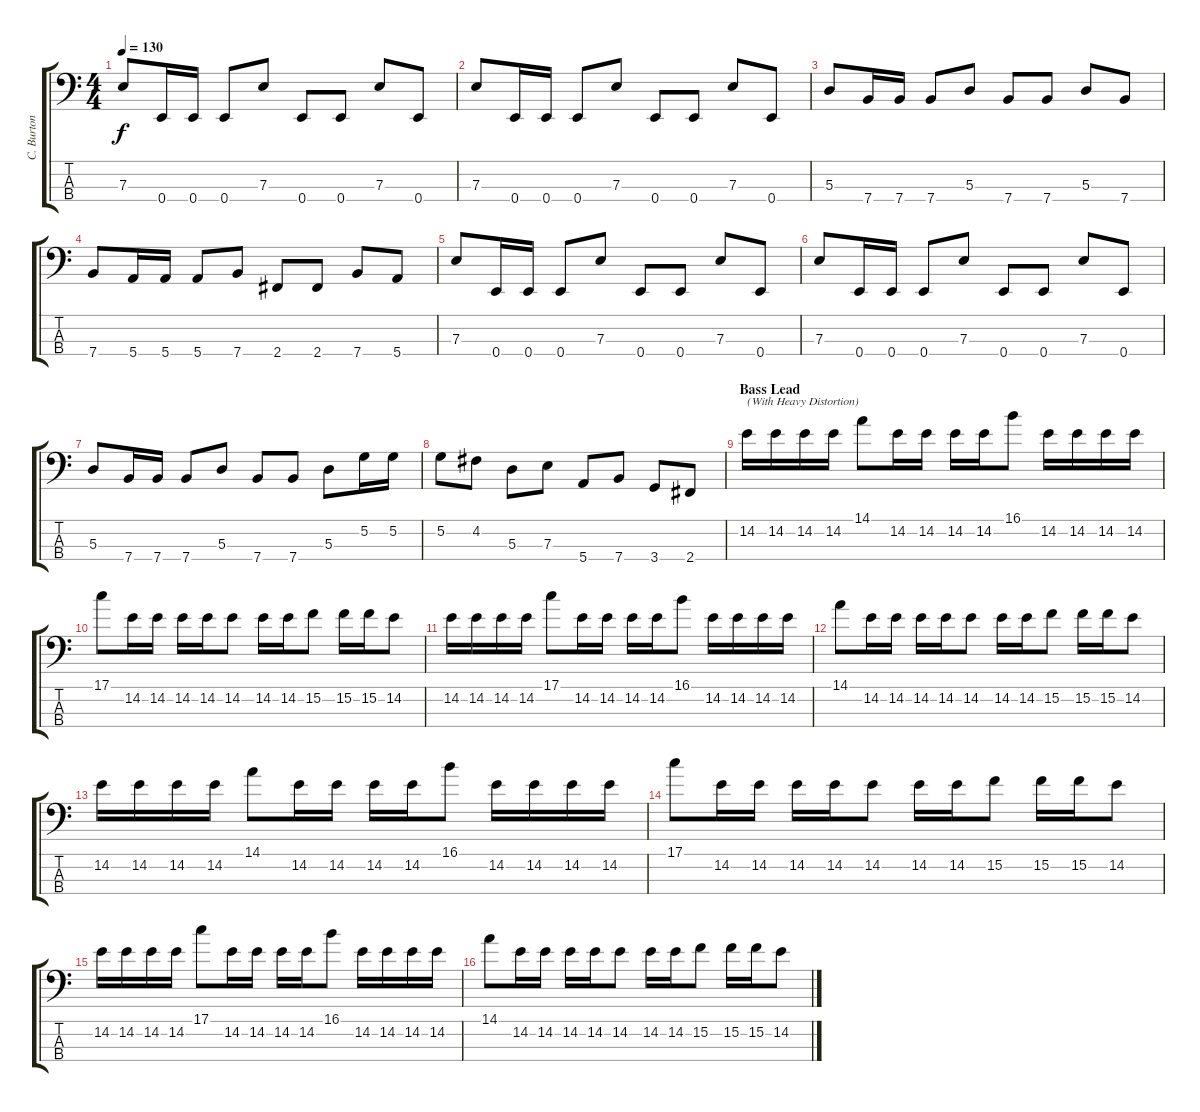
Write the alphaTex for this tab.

\track ("C. Burton" "C. Burton") {instrument electricbassfinger}
\staff {score tabs}
\tuning (G2 D2 A1 E1) {hide}
\ts (4 4)
\tempo 130
\clef f4
\ks c
7.3.8{dy f} 0.4.16 0.4.16 0.4.8 7.3.8 0.4.8 0.4.8 7.3.8 0.4.8 |
7.3.8 0.4.16 0.4.16 0.4.8 7.3.8 0.4.8 0.4.8 7.3.8 0.4.8 |
5.3.8 7.4.16 7.4.16 7.4.8 5.3.8 7.4.8 7.4.8 5.3.8 7.4.8 |
7.4.8 5.4.16 5.4.16 5.4.8 7.4.8 2.4.8 2.4.8 7.4.8 5.4.8 |
7.3.8 0.4.16 0.4.16 0.4.8 7.3.8 0.4.8 0.4.8 7.3.8 0.4.8 |
7.3.8 0.4.16 0.4.16 0.4.8 7.3.8 0.4.8 0.4.8 7.3.8 0.4.8 |
5.3.8 7.4.16 7.4.16 7.4.8 5.3.8 7.4.8 7.4.8 5.3.8 5.2.16 5.2.16 |
5.2.8 4.2.8 5.3.8 7.3.8 5.4.8 7.4.8 3.4.8 2.4.8 |
\section ("" "Bass Lead")
14.2.16{txt "(With Heavy Distortion)"} 14.2.16 14.2.16 14.2.16 14.1.8 14.2.16 14.2.16 14.2.16 14.2.16 16.1.8 14.2.16 14.2.16 14.2.16 14.2.16 |
17.1.8 14.2.16 14.2.16 14.2.16 14.2.16 14.2.8 14.2.16 14.2.16 15.2.8 15.2.16 15.2.16 14.2.8 |
14.2.16 14.2.16 14.2.16 14.2.16 17.1.8 14.2.16 14.2.16 14.2.16 14.2.16 16.1.8 14.2.16 14.2.16 14.2.16 14.2.16 |
14.1.8 14.2.16 14.2.16 14.2.16 14.2.16 14.2.8 14.2.16 14.2.16 15.2.8 15.2.16 15.2.16 14.2.8 |
14.2.16 14.2.16 14.2.16 14.2.16 14.1.8 14.2.16 14.2.16 14.2.16 14.2.16 16.1.8 14.2.16 14.2.16 14.2.16 14.2.16 |
17.1.8 14.2.16 14.2.16 14.2.16 14.2.16 14.2.8 14.2.16 14.2.16 15.2.8 15.2.16 15.2.16 14.2.8 |
14.2.16 14.2.16 14.2.16 14.2.16 17.1.8 14.2.16 14.2.16 14.2.16 14.2.16 16.1.8 14.2.16 14.2.16 14.2.16 14.2.16 |
14.1.8 14.2.16 14.2.16 14.2.16 14.2.16 14.2.8 14.2.16 14.2.16 15.2.8 15.2.16 15.2.16 14.2.8
